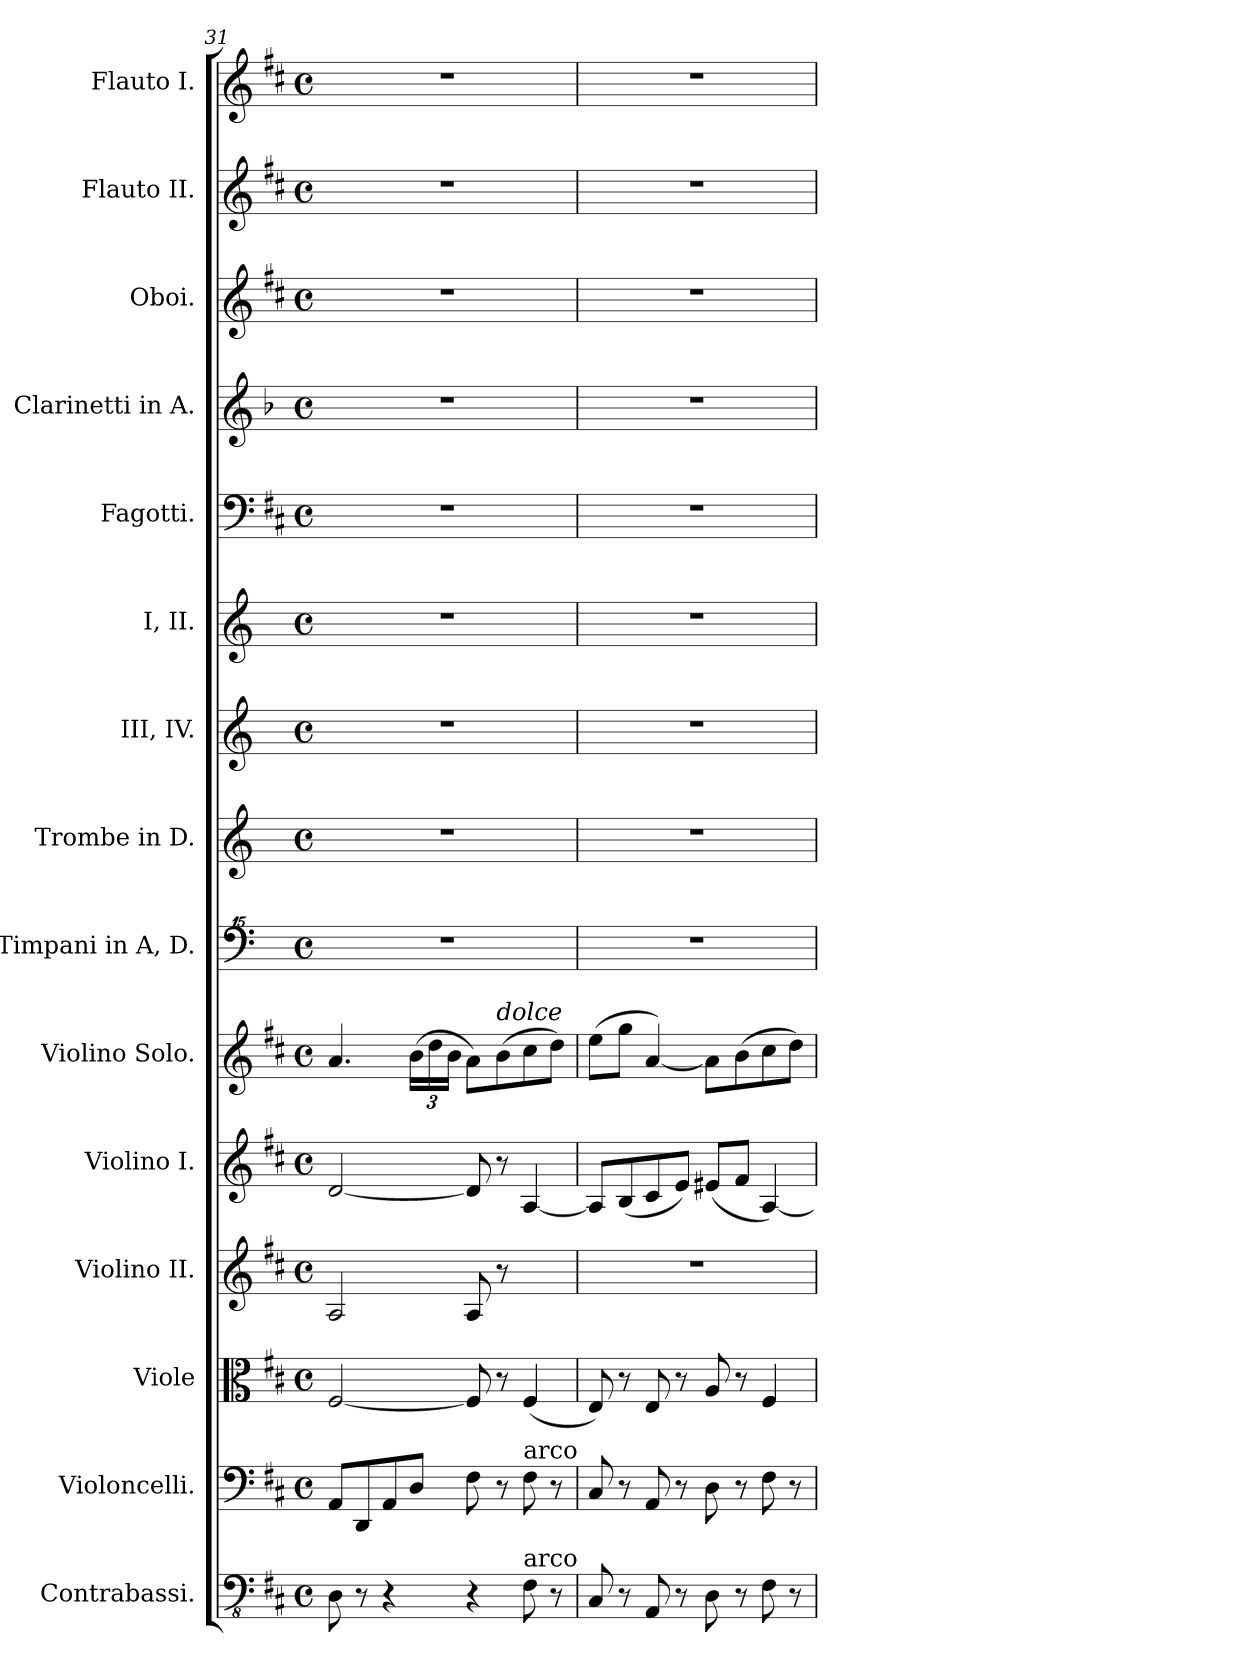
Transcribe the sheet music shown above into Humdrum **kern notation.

**kern	**kern	**kern	**kern	**kern	**kern	**kern	**kern	**kern	**kern	**kern	**kern	**kern	**kern	**kern
*part15	*part14	*part13	*part12	*part11	*part10	*part9	*part8	*part7	*part6	*part5	*part4	*part3	*part2	*part1
*staff15	*staff14	*staff13	*staff12	*staff11	*staff10	*staff9	*staff8	*staff7	*staff6	*staff5	*staff4	*staff3	*staff2	*staff1
*I"Contrabassi.	*I"Violoncelli.	*I"Viole	*I"Violino II.	*I"Violino I.	*I"Violino Solo.	*I"Timpani in A, D.	*I"Trombe in D.	*I"III, IV.	*I"I, II.	*I"Fagotti.	*I"Clarinetti in A.	*I"Oboi.	*I"Flauto II.	*I"Flauto I.
*I'Cbs.	*	*	*	*	*I'Vln.	*I'Timp.	*	*	*	*I'Fag.	*	*I'Ob.	*I'Fl.	*I'Fl.
!!LO:LB:g=z
*clefFv4	*clefF4	*clefC3	*clefG2	*clefG2	*clefG2	*clefF^^4	*clefG2	*clefG2	*clefG2	*clefF4	*clefG2	*clefG2	*clefG2	*clefG2
*	*	*	*	*	*	*ITrd7c12	*ITrd-1c-2	*ITrd4c7	*ITrd4c7	*	*ITrd2c3	*	*	*
*k[f#c#]	*k[f#c#]	*k[f#c#]	*k[f#c#]	*k[f#c#]	*k[f#c#]	*k[]	*k[f#c#]	*k[b-]	*k[b-]	*k[f#c#]	*k[f#c#]	*k[f#c#]	*k[f#c#]	*k[f#c#]
*M4/4	*M4/4	*M4/4	*M4/4	*M4/4	*M4/4	*M4/4	*M4/4	*M4/4	*M4/4	*M4/4	*M4/4	*M4/4	*M4/4	*M4/4
*met(c)	*met(c)	*met(c)	*met(c)	*met(c)	*met(c)	*met(c)	*met(c)	*met(c)	*met(c)	*met(c)	*met(c)	*met(c)	*met(c)	*met(c)
=31	=31	=31	=31	=31	=31	=31	=31	=31	=31	=31	=31	=31	=31	=31
8DD\	8AA/L	[2F#/	2A/	[2d/	4.a/	1r	1r	1r	1r	1r	1r	1r	1r	1r
8r	8DD/	.	.	.	.	.	.	.	.	.	.	.	.	.
4r	8AA/	.	.	.	.	.	.	.	.	.	.	.	.	.
*	*	*	*	*	*Xbrackettup	*	*	*	*	*	*	*	*	*
.	8D/J	.	.	.	(24b\LL	.	.	.	.	.	.	.	.	.
.	.	.	.	.	24dd\	.	.	.	.	.	.	.	.	.
.	.	.	.	.	24b\JJ	.	.	.	.	.	.	.	.	.
4r	8F#\	8F#/]	8A/	8d/]	8a\L)	.	.	.	.	.	.	.	.	.
!	!	!	!	!	!LO:TX:a:i:t=dolce	!	!	!	!	!	!	!	!	!
.	8r	8r	8r	8r	(8b\	.	.	.	.	.	.	.	.	.
!	!LO:TX:a:t=arco	!	!	!	!	!	!	!	!	!	!	!	!	!
!LO:TX:a:t=arco	!	!	!	!	!	!	!	!	!	!	!	!	!	!
8FF#\	8F#\	(4F#/	4ryy	[4A/	8cc#\	.	.	.	.	.	.	.	.	.
8r	8r	.	.	.	8dd\J)	.	.	.	.	.	.	.	.	.
=32	=32	=32	=32	=32	=32	=32	=32	=32	=32	=32	=32	=32	=32	=32
8CC#/	8C#/	8E/)	1r	8A/L]	(8ee\L	1r	1r	1r	1r	1r	1r	1r	1r	1r
8r	8r	8r	.	(8B/	8gg\J	.	.	.	.	.	.	.	.	.
8AAA/	8AA/	8E/	.	8c#/	[4a/)	.	.	.	.	.	.	.	.	.
8r	8r	8r	.	8e/J)	.	.	.	.	.	.	.	.	.	.
8DD\	8D\	8A/	.	(8e#X/L	8a\L]	.	.	.	.	.	.	.	.	.
8r	8r	8r	.	8f#/J	(8b\	.	.	.	.	.	.	.	.	.
8FF#\	8F#\	4F#/	.	[4A/)	8cc#\	.	.	.	.	.	.	.	.	.
8r	8r	.	.	.	8dd\J)	.	.	.	.	.	.	.	.	.
=	=	=	=	=	=	=	=	=	=	=	=	=	=	=
*-	*-	*-	*-	*-	*-	*-	*-	*-	*-	*-	*-	*-	*-	*-
